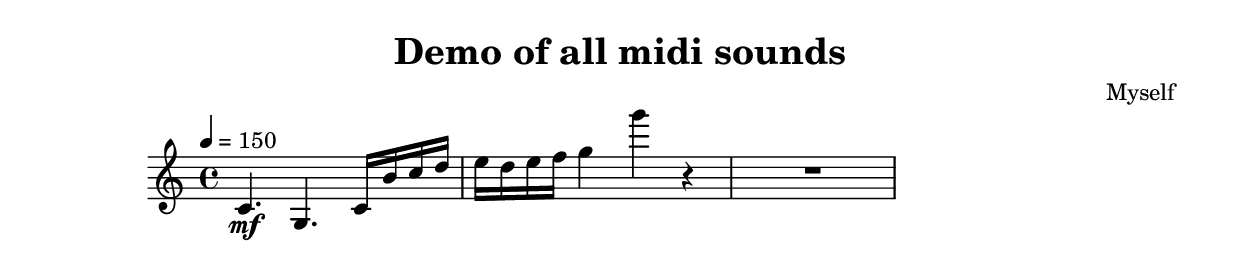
%% DO NOT EDIT this file manually; it is automatically
%% generated from LSR http://lsr.di.unimi.it
%% Make any changes in LSR itself, or in Documentation/snippets/new/ ,
%% and then run scripts/auxiliar/makelsr.py
%%
%% This file is in the public domain.
\version "2.18.0"

\header {
  lsrtags = "midi, real-music, specific-notation"

  texidoc = "
Problem: How to know which @code{midiInstrument} would be best for your
composition? Solution: A LilyPond demo file.



"
  doctitle = "Demo MidiInstruments"
} % begin verbatim


\header {
  title = "Demo of all midi sounds"
  arranger = "Myself "
}

baseMelody = \relative c' {
  c4.\mf g c16 b' c d
  e16 d e f g4 g'4 r
  R1
}
melody = {
  \tempo 4 = 150
  \baseMelody
}

\score {
  \new Staff <<
    \new Voice \melody
  >>
  \layout { }
}

\score {
  \new Staff <<
    \new Voice {
      r\mf
      \set Staff.midiInstrument = #"acoustic grand" \melody
      \set Staff.midiInstrument = #"bright acoustic" \melody
      \set Staff.midiInstrument = #"electric grand" \melody
      \set Staff.midiInstrument = #"honky-tonk" \melody
      \set Staff.midiInstrument = #"electric piano 1" \melody
      \set Staff.midiInstrument = #"electric piano 2" \melody
      \set Staff.midiInstrument = #"harpsichord" \melody
      \set Staff.midiInstrument = #"clav" \melody
      \set Staff.midiInstrument = #"celesta" \melody
      \set Staff.midiInstrument = #"glockenspiel" \melody
      \set Staff.midiInstrument = #"music box" \melody
      \set Staff.midiInstrument = #"vibraphone" \melody
      \set Staff.midiInstrument = #"marimba" \melody
      \set Staff.midiInstrument = #"xylophone" \melody
      \set Staff.midiInstrument = #"tubular bells" \melody
      \set Staff.midiInstrument = #"dulcimer" \melody
      \set Staff.midiInstrument = #"drawbar organ" \melody
      \set Staff.midiInstrument = #"percussive organ" \melody
      \set Staff.midiInstrument = #"rock organ" \melody
      \set Staff.midiInstrument = #"church organ" \melody
      \set Staff.midiInstrument = #"reed organ" \melody
      \set Staff.midiInstrument = #"accordion" \melody
      \set Staff.midiInstrument = #"harmonica" \melody
      \set Staff.midiInstrument = #"concertina" \melody
      \set Staff.midiInstrument = #"acoustic guitar (nylon)" \melody
      \set Staff.midiInstrument = #"acoustic guitar (steel)" \melody
      \set Staff.midiInstrument = #"electric guitar (jazz)" \melody
      \set Staff.midiInstrument = #"electric guitar (clean)" \melody
      \set Staff.midiInstrument = #"electric guitar (muted)" \melody
      \set Staff.midiInstrument = #"overdriven guitar" \melody
      \set Staff.midiInstrument = #"distorted guitar" \melody
      \set Staff.midiInstrument = #"acoustic bass" \melody
      \set Staff.midiInstrument = #"electric bass (finger)" \melody
      \set Staff.midiInstrument = #"electric bass (pick)" \melody
      \set Staff.midiInstrument = #"fretless bass" \melody
      \set Staff.midiInstrument = #"slap bass 1" \melody
      \set Staff.midiInstrument = #"slap bass 2" \melody
      \set Staff.midiInstrument = #"synth bass 1" \melody
      \set Staff.midiInstrument = #"synth bass 2" \melody
      \set Staff.midiInstrument = #"violin" \melody
      \set Staff.midiInstrument = #"viola" \melody
      \set Staff.midiInstrument = #"cello" \melody
      \set Staff.midiInstrument = #"contrabass" \melody
      \set Staff.midiInstrument = #"tremolo strings" \melody
      \set Staff.midiInstrument = #"pizzicato strings" \melody
      \set Staff.midiInstrument = #"orchestral harp" \melody
      \set Staff.midiInstrument = #"timpani" \melody
      \set Staff.midiInstrument = #"string ensemble 1" \melody
      \set Staff.midiInstrument = #"string ensemble 2" \melody
      \set Staff.midiInstrument = #"synthstrings 1" \melody
      \set Staff.midiInstrument = #"synthstrings 2" \melody
      \set Staff.midiInstrument = #"choir aahs" \melody
      \set Staff.midiInstrument = #"voice oohs" \melody
      \set Staff.midiInstrument = #"synth voice" \melody
      \set Staff.midiInstrument = #"orchestra hit" \melody
      \set Staff.midiInstrument = #"trumpet" \melody
      \set Staff.midiInstrument = #"trombone" \melody
      \set Staff.midiInstrument = #"tuba" \melody
      \set Staff.midiInstrument = #"muted trumpet" \melody
      \set Staff.midiInstrument = #"french horn" \melody
      \set Staff.midiInstrument = #"brass section" \melody
      \set Staff.midiInstrument = #"synthbrass 1" \melody
      \set Staff.midiInstrument = #"synthbrass 2" \melody
      \set Staff.midiInstrument = #"soprano sax" \melody
      \set Staff.midiInstrument = #"alto sax" \melody
      \set Staff.midiInstrument = #"tenor sax" \melody
      \set Staff.midiInstrument = #"baritone sax" \melody
      \set Staff.midiInstrument = #"oboe" \melody
      \set Staff.midiInstrument = #"english horn" \melody
      \set Staff.midiInstrument = #"bassoon" \melody
      \set Staff.midiInstrument = #"clarinet" \melody
      \set Staff.midiInstrument = #"piccolo" \melody
      \set Staff.midiInstrument = #"flute" \melody
      \set Staff.midiInstrument = #"recorder" \melody
      \set Staff.midiInstrument = #"pan flute" \melody
      \set Staff.midiInstrument = #"blown bottle" \melody
      \set Staff.midiInstrument = #"shakuhachi" \melody
      \set Staff.midiInstrument = #"whistle" \melody
      \set Staff.midiInstrument = #"ocarina" \melody
      \set Staff.midiInstrument = #"lead 1 (square)" \melody
      \set Staff.midiInstrument = #"lead 2 (sawtooth)" \melody
      \set Staff.midiInstrument = #"lead 3 (calliope)" \melody
      \set Staff.midiInstrument = #"lead 4 (chiff)" \melody
      \set Staff.midiInstrument = #"lead 5 (charang)" \melody
      \set Staff.midiInstrument = #"lead 6 (voice)" \melody
      \set Staff.midiInstrument = #"lead 7 (fifths)" \melody
      \set Staff.midiInstrument = #"lead 8 (bass+lead)" \melody
      \set Staff.midiInstrument = #"pad 1 (new age)" \melody
      \set Staff.midiInstrument = #"pad 2 (warm)" \melody
      \set Staff.midiInstrument = #"pad 3 (polysynth)" \melody
      \set Staff.midiInstrument = #"pad 4 (choir)" \melody
      \set Staff.midiInstrument = #"pad 5 (bowed)" \melody
      \set Staff.midiInstrument = #"pad 6 (metallic)" \melody
      \set Staff.midiInstrument = #"pad 7 (halo)" \melody
      \set Staff.midiInstrument = #"pad 8 (sweep)" \melody
      \set Staff.midiInstrument = #"fx 1 (rain)" \melody
      \set Staff.midiInstrument = #"fx 2 (soundtrack)" \melody
      \set Staff.midiInstrument = #"fx 3 (crystal)" \melody
      \set Staff.midiInstrument = #"fx 4 (atmosphere)" \melody
      \set Staff.midiInstrument = #"fx 5 (brightness)" \melody
      \set Staff.midiInstrument = #"fx 6 (goblins)" \melody
      \set Staff.midiInstrument = #"fx 7 (echoes)" \melody
      \set Staff.midiInstrument = #"fx 8 (sci-fi)" \melody
      \set Staff.midiInstrument = #"sitar" \melody
      \set Staff.midiInstrument = #"banjo" \melody
      \set Staff.midiInstrument = #"shamisen" \melody
      \set Staff.midiInstrument = #"koto" \melody
      \set Staff.midiInstrument = #"kalimba" \melody
      \set Staff.midiInstrument = #"bagpipe" \melody
      \set Staff.midiInstrument = #"fiddle" \melody
      \set Staff.midiInstrument = #"shanai" \melody
      \set Staff.midiInstrument = #"tinkle bell" \melody
      \set Staff.midiInstrument = #"agogo" \melody
      \set Staff.midiInstrument = #"steel drums" \melody
      \set Staff.midiInstrument = #"woodblock" \melody
      \set Staff.midiInstrument = #"taiko drum" \melody
      \set Staff.midiInstrument = #"melodic tom" \melody
      \set Staff.midiInstrument = #"synth drum" \melody
      \set Staff.midiInstrument = #"reverse cymbal" \melody
      \set Staff.midiInstrument = #"guitar fret noise" \melody
      \set Staff.midiInstrument = #"breath noise" \melody
      \set Staff.midiInstrument = #"seashore" \melody
      \set Staff.midiInstrument = #"bird tweet" \melody
      \set Staff.midiInstrument = #"telephone ring" \melody
      \set Staff.midiInstrument = #"helicopter" \melody
      \set Staff.midiInstrument = #"applause" \melody
      \set Staff.midiInstrument = #"gunshot" \melody
    }
  >>
  \midi { }
}
